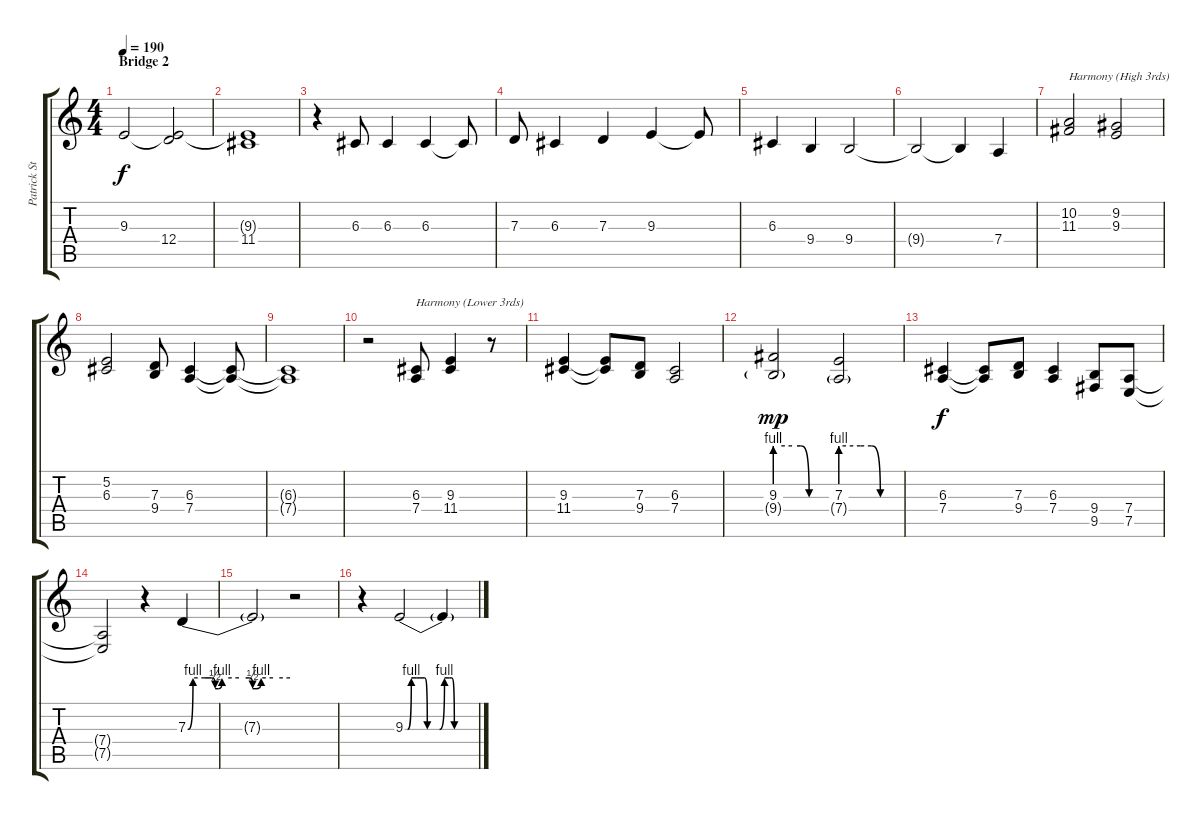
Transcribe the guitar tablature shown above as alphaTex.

\track ("Patrick Stump (Lead Vocal and Harmonies)" "Patrick St") {instrument clarinet}
\staff {score tabs}
\tuning (E4 B3 G3 D3 A2 E2) {hide}
\ts (4 4)
\section ("" "Bridge 2")
\tempo 190
\clef g2
\ks c
9.3.2{dy f} (9.3{t} 12.4).2 |
(9.3{t} 11.4).1 |
r.4 6.3.8 6.3.4 6.3.4 6.3{t}.8 |
7.3.8 6.3.4 7.3.4 9.3.4 9.3{t}.8 |
6.3.4 9.4.4 9.4.2 |
9.4{t}.2 9.4{t}.4 7.4.4 |
(10.2 11.3).2{txt "Harmony (High 3rds)"} (9.2 9.3).2 |
(5.2 6.3).2 (7.3 9.4).8 (6.3 7.4).4 (6.3{t} 7.4{t}).8 |
(6.3{t} 7.4{t}).1 |
r.2 (6.3 7.4).8{txt "Harmony (Lower 3rds)"} (9.3 11.4).4 r.8 |
(9.3 11.4).4 (9.3{t} 11.4{t}).8 (7.3 9.4).8 (6.3 7.4).2 |
(9.3{be (custom 0 4 20 4 30 4 40 0 60 0)} 9.4{g}).2{dy mp} (7.3{be (custom 0 4 20 4 31 4 40 0 60 0)} 7.4{g}).2 |
(6.3 7.4).4{dy f} (6.3{t} 7.4{t}).8 (7.3 9.4).8 (6.3 7.4).4 (9.4 9.5).8 (7.4 7.5).8 |
(7.4{t} 7.5{t}).2 r.4 7.3{be (custom 0 0 3 4 10 4 14 4 16 2 18 2 20 4 30 4 36 4 38 2 40 2 43 4 50 4 60 4)}.4 |
7.3{t}.2 r.2 |
r.4 9.3{be (custom 0 0 2 0 5 4 9 4 12 4 16 4 18 0 25 0 28 0 32 4 36 4 38 4 40 0 45 0 60 0)}.2 9.3{t}.4
